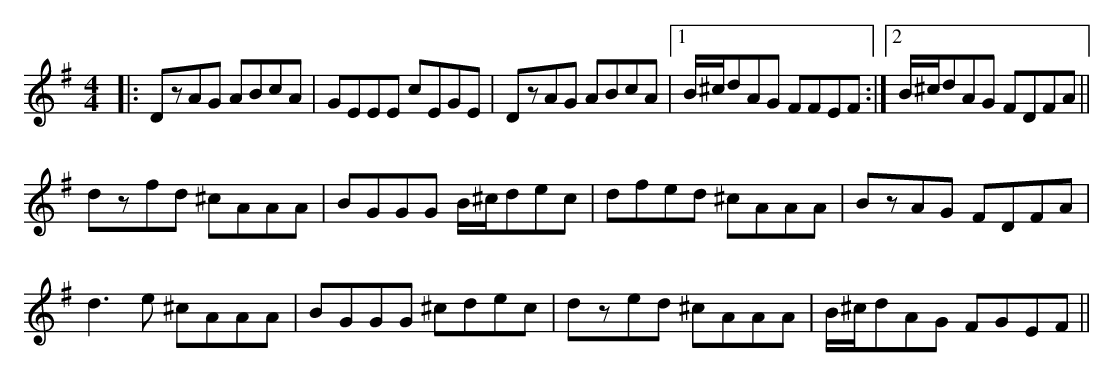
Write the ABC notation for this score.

X:1
M:4/4
K:Dmix
|:DzAG ABcA|GEEE cEGE|DzAG ABcA|1 B/^c/dAG FFEF:|2 B/^c/dAG FDFA||
dzfd ^cAAA|BGGG B/^c/dec|dfed ^cAAA|BzAG FDFA|
d3e ^cAAA|BGGG ^cdec|dzed ^cAAA|B/^c/dAG FGEF||
